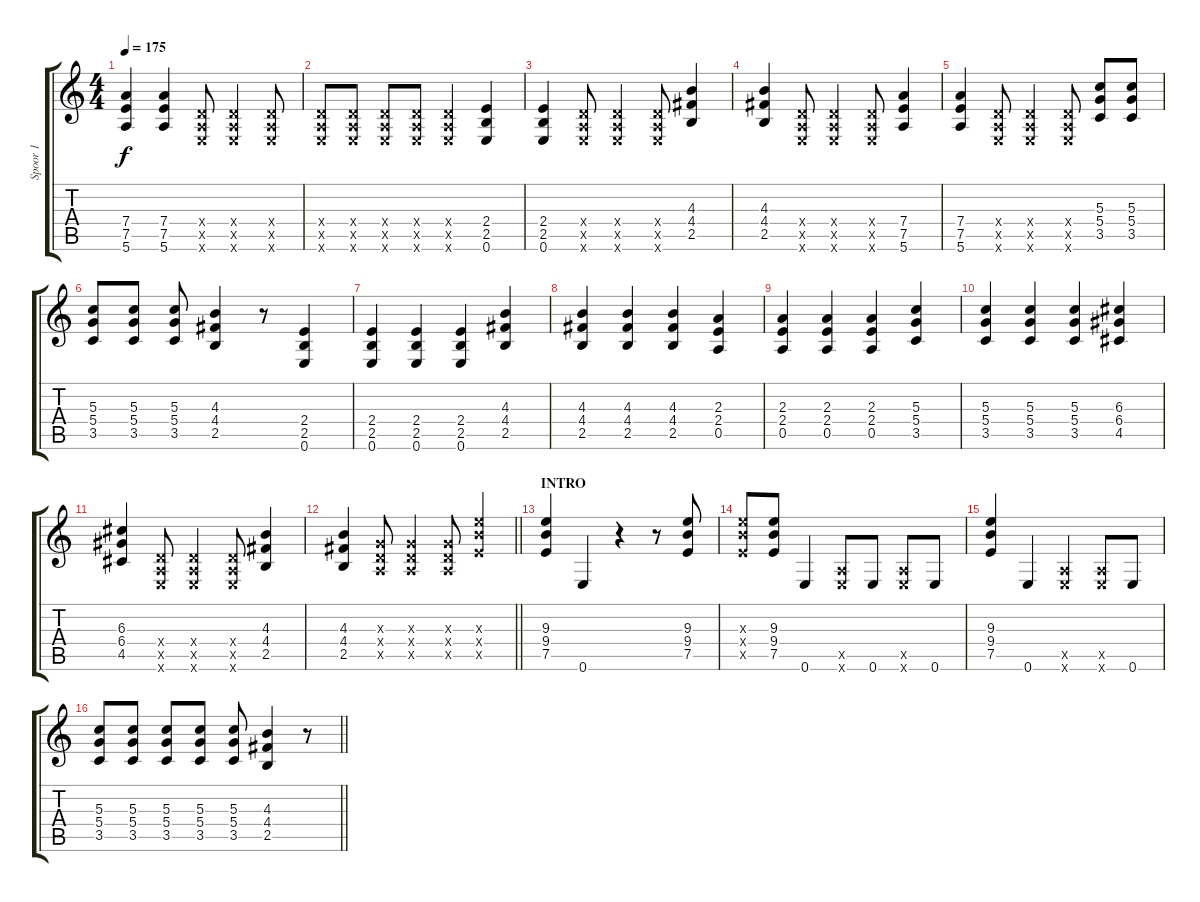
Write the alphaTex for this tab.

\track ("Spoor 1" "Spoor 1") {instrument distortionguitar}
\staff {score tabs}
\tuning (E4 B3 G3 D3 A2 E2) {hide}
\ts (4 4)
\tempo 175
\clef g2
\ks c
(7.4 7.5 5.6).4{dy f} (7.4 7.5 5.6).4 (0.4{x} 0.5{x} 0.6{x}).8 (0.4{x} 0.5{x} 0.6{x}).4 (0.4{x} 0.5{x} 0.6{x}).8 |
(0.4{x} 0.5{x} 0.6{x}).8 (0.4{x} 0.5{x} 0.6{x}).8 (0.4{x} 0.5{x} 0.6{x}).8 (0.4{x} 0.5{x} 0.6{x}).8 (0.4{x} 0.5{x} 0.6{x}).4 (2.4 2.5 0.6).4 |
(2.4 2.5 0.6).4 (0.4{x} 0.5{x} 0.6{x}).8 (0.4{x} 0.5{x} 0.6{x}).4 (0.4{x} 0.5{x} 0.6{x}).8 (4.3 4.4 2.5).4 |
(4.3 4.4 2.5).4 (0.4{x} 0.5{x} 0.6{x}).8 (0.4{x} 0.5{x} 0.6{x}).4 (0.4{x} 0.5{x} 0.6{x}).8 (7.4 7.5 5.6).4 |
(7.4 7.5 5.6).4 (0.4{x} 0.5{x} 0.6{x}).8 (0.4{x} 0.5{x} 0.6{x}).4 (0.4{x} 0.5{x} 0.6{x}).8 (5.3 5.4 3.5).8 (5.3 5.4 3.5).8 |
(5.3 5.4 3.5).8 (5.3 5.4 3.5).8 (5.3 5.4 3.5).8 (4.3 4.4 2.5).4 r.8 (2.4 2.5 0.6).4 |
(2.4 2.5 0.6).4 (2.4 2.5 0.6).4 (2.4 2.5 0.6).4 (4.3 4.4 2.5).4 |
(4.3 4.4 2.5).4 (4.3 4.4 2.5).4 (4.3 4.4 2.5).4 (2.3 2.4 0.5).4 |
(2.3 2.4 0.5).4 (2.3 2.4 0.5).4 (2.3 2.4 0.5).4 (5.3 5.4 3.5).4 |
(5.3 5.4 3.5).4 (5.3 5.4 3.5).4 (5.3 5.4 3.5).4 (6.3 6.4 4.5).4 |
(6.3 6.4 4.5).4 (0.4{x} 0.5{x} 0.6{x}).8 (0.4{x} 0.5{x} 0.6{x}).4 (0.4{x} 0.5{x} 0.6{x}).8 (4.3 4.4 2.5).4 |
\barLineRight lightlight
(4.3 4.4 2.5).4 (0.3{x} 0.4{x} 0.5{x}).8 (0.3{x} 0.4{x} 0.5{x}).4 (0.3{x} 0.4{x} 0.5{x}).8 (9.3{x} 9.4{x} 7.5{x}).4 |
\section ("" "INTRO")
(9.3 9.4 7.5).4 0.6.4 r.4 r.8 (9.3 9.4 7.5).8 |
(9.3{x} 9.4{x} 7.5{x}).8 (9.3 9.4 7.5).8 0.6.4 (0.5{x} 0.6{x}).8 0.6.8 (0.5{x} 0.6{x}).8 0.6.8 |
(9.3 9.4 7.5).4 0.6.4 (0.5{x} 0.6{x}).4 (0.5{x} 0.6{x}).8 0.6.8 |
\barLineRight lightlight
(5.3 5.4 3.5).8 (5.3 5.4 3.5).8 (5.3 5.4 3.5).8 (5.3 5.4 3.5).8 (5.3 5.4 3.5).8 (4.3 4.4 2.5).4 r.8
